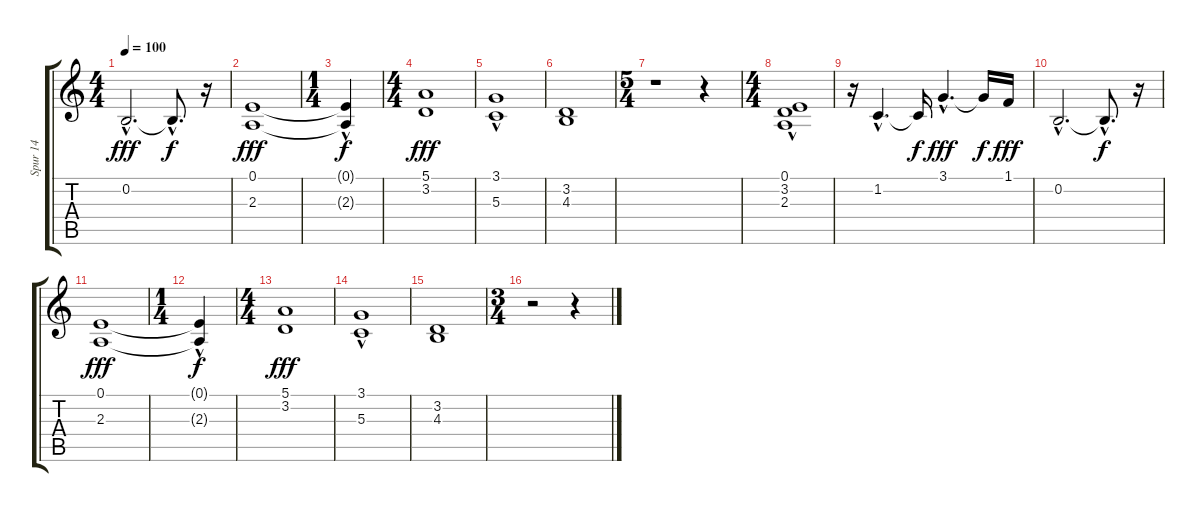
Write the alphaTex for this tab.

\track ("Spur 14" "Spur 14") {instrument stringensemble1}
\staff {score tabs}
\tuning (E4 B3 G3 D3 A2 E2) {hide}
\ts (4 4)
\tempo 100
\clef g2
\ks c
0.2{hac}.2{d dy fff} 0.2{hac t}.8{d dy f} r.16 |
(0.1 2.3).1{dy fff} |
\ts (1 4)
(0.1{t} 2.3{hac t}).4{dy f} |
\ts (4 4)
(5.1 3.2).1{dy fff} |
(3.1 5.3{hac}).1 |
(3.2 4.3).1 |
\ts (5 4)
r.1 r.4 |
\ts (4 4)
(0.1 3.2{hac} 2.3).1 |
r.16 1.2{hac}.4{d} 1.2{t}.16{dy f} 3.1{hac}.4{d dy fff} 3.1{t}.16{dy f} 1.1.16{dy fff} |
0.2{hac}.2{d} 0.2{hac t}.8{d dy f} r.16 |
(0.1 2.3).1{dy fff} |
\ts (1 4)
(0.1{t} 2.3{hac t}).4{dy f} |
\ts (4 4)
(5.1 3.2).1{dy fff} |
(3.1 5.3{hac}).1 |
(3.2 4.3).1 |
\ts (3 4)
r.2 r.4
